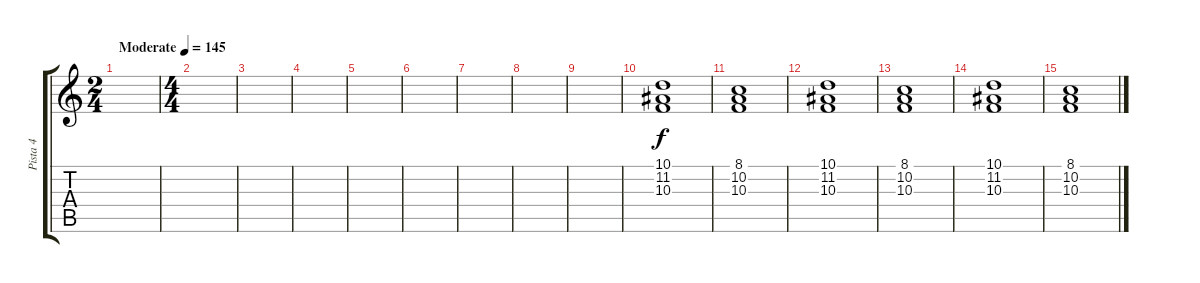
\track ("Pista 4" "Pista 4") {instrument synthstrings1}
\staff {score tabs}
\tuning (E4 B3 G3 D3 A2 E2) {hide}
\ts (2 4)
\tempo (145 "Moderate")
\clef g2
\ks c
|
\ts (4 4)
|
|
|
|
|
|
|
|
(10.1 11.2 10.3).1 |
(8.1 10.2 10.3).1 |
(10.1 11.2 10.3).1 |
(8.1 10.2 10.3).1 |
(10.1 11.2 10.3).1 |
(8.1 10.2 10.3).1
